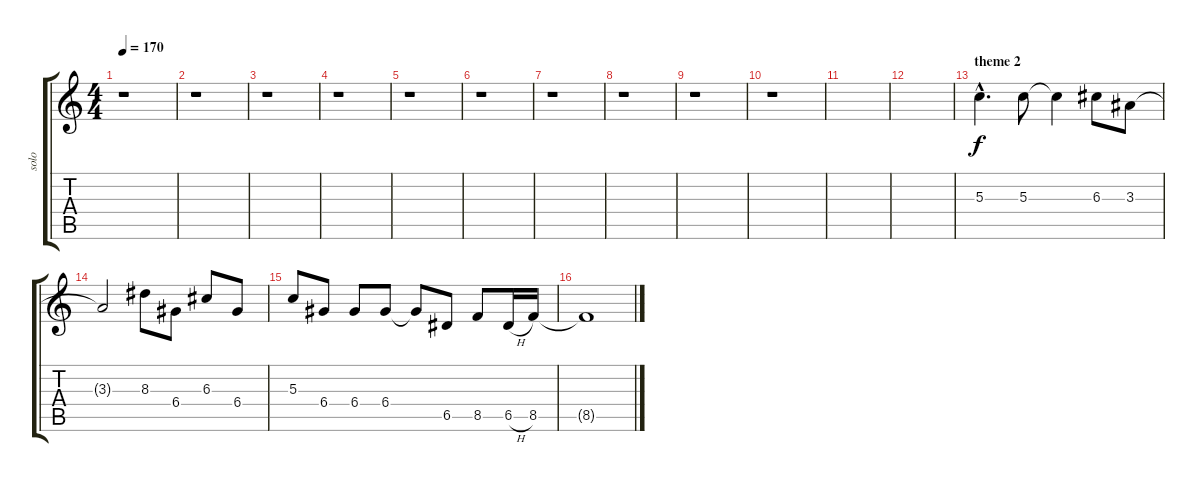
\track ("solo" "solo") {instrument distortionguitar}
\staff {score tabs}
\tuning (E4 B3 G3 D3 A2 E2) {hide}
\ts (4 4)
\tempo 170
\clef g2
\ks c
r.1{dy f} |
r.1 |
r.1 |
r.1 |
r.1 |
r.1 |
r.1 |
r.1 |
r.1 |
r.1 |
|
|
\section ("" "theme 2")
5.3{hac}.4{d} 5.3.8 5.3{t}.4 6.3.8 3.3.8 |
3.3{t}.2 8.3.8 6.4.8 6.3.8 6.4.8 |
5.3.8 6.4.8 6.4.8 6.4.8 6.4{t}.8 6.5.8 8.5.8 6.5{h}.16 8.5.16 |
8.5{t}.1
